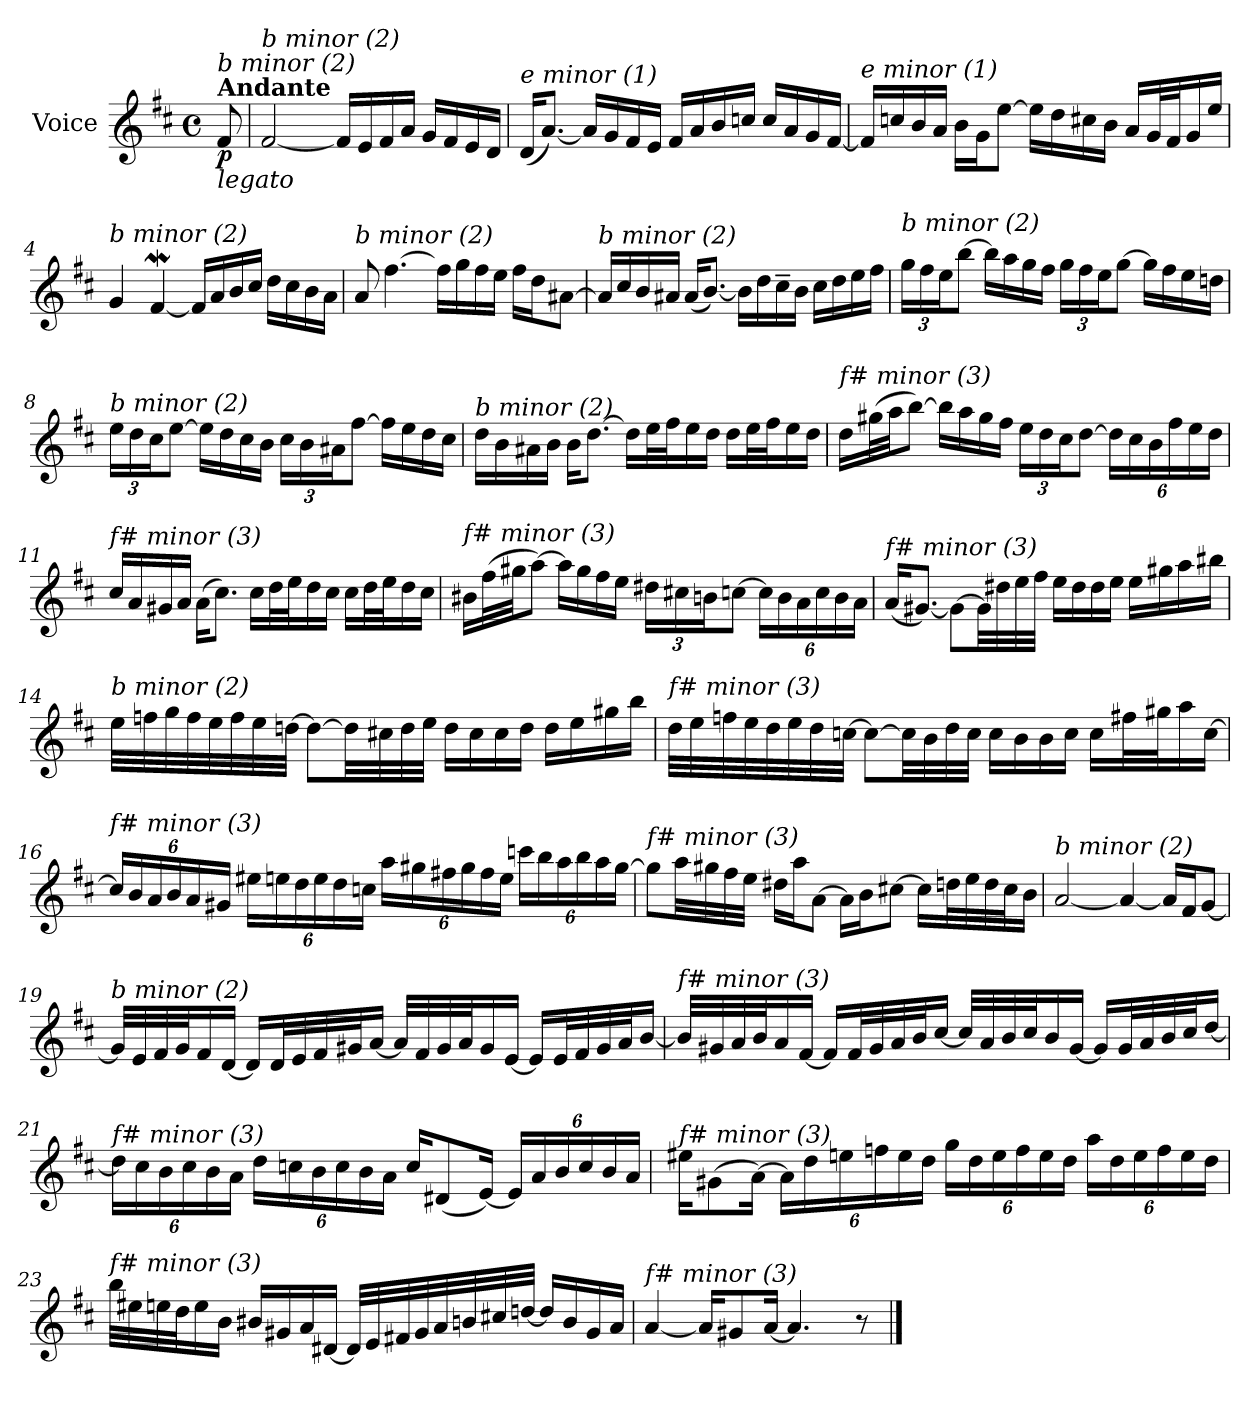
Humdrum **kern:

**kern	**dynam
*part1	*part1
*staff1	*staff1
*I"Voice	*
*I'V	*
*clefG2	*
*k[f#c#]	*
*M4/4	*
*met(c)	*
=	=
!LO:TX:a:B:t=Andante	!
!LO:TX:b:i:t=legato	!
!LO:TX:i:t=b minor (2)	!
!	!LO:DY:b
8f#/	p
=1	=1
!LO:TX:i:t=b minor (2)	!
[2f#/	.
16f#/LL]	.
16e/	.
16f#/	.
16a/JJ	.
16g/LL	.
16f#/	.
16e/	.
16d/JJ	.
=2	=2
!LO:TX:i:t=e minor (1)	!
(<16d/KL	.
[8.a/J)	.
16a/LL]	.
16g/	.
16f#/	.
16e/JJ	.
16f#/LL	.
16a/	.
16b/	.
16ccn/JJ	.
16cc/LL	.
16a/	.
16g/	.
[16f#/JJ	.
!!LO:LB:g=z
=3	=3
!LO:TX:i:t=e minor (1)	!
16f#/LL]	.
16ccn/	.
16b/	.
16a/JJ	.
16b\LL	.
16g\J	.
[8ee\J	.
16ee\LL]	.
16dd\	.
16cc#X\	.
16b\JJ	.
16a/LL	.
32g/L	.
32f#/J	.
16g/	.
16ee/JJ	.
=4	=4
!LO:TX:i:t=b minor (2)	!
4g/	.
[4f#W/	.
16f#/LL]	.
16a/	.
16b/	.
16cc#/JJ	.
16dd\LL	.
16cc#\	.
16b\	.
16a\JJ	.
!!LO:LB:g=z
=5	=5
!LO:TX:i:t=b minor (2)	!
8a/	.
[4.ff#\	.
16ff#\LL]	.
16gg\	.
16ff#\	.
16ee\JJ	.
16ff#\LL	.
16dd\J	.
[8a#X\J	.
=6	=6
!LO:TX:i:t=b minor (2)	!
16a#/LL]	.
16cc#/	.
16b/	.
16a#X/JJ	.
(<16a#/KL	.
[8.b/J)	.
16b\LL]	.
16dd\	.
16cc#~\	.
16b\JJ	.
16cc#\LL	.
16dd\	.
16ee\	.
16ff#\JJ	.
!!LO:LB:g=z
=7	=7
*Xbrackettup	*
!LO:TX:i:t=b minor (2)	!
24gg\LL	.
24ff#\	.
24ee\J	.
[8bb\J	.
16bb\LL]	.
16aa\	.
16gg\	.
16ff#\JJ	.
24gg\LL	.
24ff#\	.
24ee\J	.
[8gg\J	.
16gg\LL]	.
16ff#\	.
16ee\	.
16ddn\JJ	.
=8	=8
!LO:TX:i:t=b minor (2)	!
24ee\LL	.
24dd\	.
24cc#\J	.
[8ee\J	.
16ee\LL]	.
16dd\	.
16cc#\	.
16b\JJ	.
24cc#\LL	.
24b\	.
24a#X\J	.
[8ff#\J	.
16ff#\LL]	.
16ee\	.
16dd\	.
16cc#\JJ	.
!!LO:LB:g=z
=9	=9
!LO:TX:i:t=b minor (2)	!
16dd\LL	.
16b\	.
16a#X\	.
16b\JJ	.
16b\KL	.
[8.dd\J	.
16dd\LL]	.
32ee\L	.
32ff#\J	.
16ee\	.
16dd\JJ	.
16dd\LL	.
32ee\L	.
32ff#\J	.
16ee\	.
16dd\JJ	.
=10	=10
!LO:TX:i:t=f# minor (3)	!
16dd\LL	.
(>32gg#X\L	.
32aa\JJ	.
[8bb\J)	.
16bb\LL]	.
16aa\	.
16gg#\	.
16ff#\JJ	.
24ee\LL	.
24dd\	.
24cc#\J	.
[8dd\J	.
24dd\LL]	.
24cc#\	.
24b\	.
24ff#\	.
24ee\	.
24dd\JJ	.
!!LO:LB:g=z
=11	=11
!LO:TX:i:t=f# minor (3)	!
16cc#/LL	.
16a/	.
16g#X/	.
16a/JJ	.
(>16a\KL	.
8.cc#\J)	.
16cc#\LL	.
32dd\L	.
32ee\J	.
16dd\	.
16cc#\JJ	.
16cc#\LL	.
32dd\L	.
32ee\J	.
16dd\	.
16cc#\JJ	.
=12	=12
!LO:TX:i:t=f# minor (3)	!
16b#Xi\LL	.
(>32ff#\L	.
32gg#X\JJ	.
[8aa\J)	.
16aa\LL]	.
16gg#\	.
16ff#\	.
16ee\JJ	.
24dd#X\LL	.
24cc#X\	.
24b\J	.
[8ccn\J	.
24cc\LL]	.
24b\	.
24a\	.
24cc\	.
24b\	.
24a\JJ	.
!!LO:LB:g=z
=13	=13
!LO:TX:i:t=f# minor (3)	!
(<16a/KL	.
[8.g#X/J)	.
8g#\L_	.
32g#\LL]	.
32dd#X\	.
32ee\	.
32ff#\JJJ	.
16ee\LL	.
16dd#\	.
16dd#\	.
16ee\JJ	.
16ee\LL	.
16gg#X\	.
16aa\	.
16bb#Xi\JJ	.
=14	=14
!LO:TX:i:t=b minor (2)	!
32ee\LLL	.
32ffn\	.
32gg\	.
32ff\	.
32ee\	.
32ff\	.
32ee\	.
[32ddn\JJJ	.
8dd\L_	.
32dd\LL]	.
32cc#X\	.
32dd\	.
32ee\JJJ	.
16dd\LL	.
16cc#\	.
16cc#\	.
16dd\JJ	.
16dd\LL	.
16ee\	.
16gg#X\	.
16bb\JJ	.
!!LO:LB:g=z
=15	=15
!LO:TX:i:t=f# minor (3)	!
32dd\LLL	.
32ee\	.
32ffnj\	.
32ee\	.
32dd\	.
32ee\	.
32dd\	.
[32ccn\JJJ	.
8cc\L_	.
32cc\LL]	.
32b\	.
32dd\	.
32cc\JJJ	.
16cc\LL	.
16b\	.
16b\	.
16cc\JJ	.
16cc\LL	.
32ff#X\L	.
32gg#X\J	.
16aa\	.
[16cc\JJ	.
=16	=16
!LO:TX:i:t=f# minor (3)	!
24cc/LL]	.
24b/	.
24a/	.
24b/	.
24a/	.
24g#X/JJ	.
24ee#Xi\LL	.
24ee\	.
24dd\	.
24ee\	.
24dd\	.
24ccn\JJ	.
24aa\LL	.
24gg#X\	.
24ff#X\	.
24gg#\	.
24ff#\	.
24ee\JJ	.
24cccn\LL	.
24bb\	.
24aa\	.
24bb\	.
24aa\	.
[24gg#\JJ	.
!!LO:LB:g=z
=17	=17
!LO:TX:i:t=f# minor (3)	!
8gg#\L]	.
32aa\LL	.
32gg#X\	.
32ff#\	.
32ee\JJJ	.
16dd#X\LL	.
16aa\J	.
[8a\J	.
16a\LL]	.
16b\J	.
[8cc#X\J	.
16cc#\LL]	.
32ddn\L	.
32ee\	.
32dd\	.
32cc#\J	.
16b\JJ	.
=18	=18
!LO:TX:i:t=b minor (2)	!
[2a/	.
4a/_	.
16a/LL]	.
16f#/J	.
[8g/J	.
!!LO:LB:g=z
=19	=19
!LO:TX:i:t=b minor (2)	!
32g/LLL]	.
32e/	.
32f#/	.
32g/J	.
16f#/	.
[16d/JJ	.
16d/LL]	.
32d/L	.
32e/	.
32f#/	.
32g#X/J	.
[16a/JJ	.
32a/LLL]	.
32f#/	.
32g#/	.
32a/J	.
16g#/	.
[16e/JJ	.
16e/LL]	.
32e/L	.
32f#/	.
32g#/	.
32a/J	.
[16b/JJ	.
=20	=20
!LO:TX:i:t=f# minor (3)	!
32b/LLL]	.
32g#X/	.
32a/	.
32b/J	.
16a/	.
[16f#/JJ	.
16f#/LL]	.
32f#/L	.
32g#/	.
32a/	.
32b/J	.
[16cc#/JJ	.
32cc#/LLL]	.
32a/	.
32b/	.
32cc#/J	.
16b/	.
[16g#/JJ	.
16g#/LL]	.
32g#/L	.
32a/	.
32b/	.
32cc#/J	.
[16dd/JJ	.
!!LO:LB:g=z
=21	=21
!LO:TX:i:t=f# minor (3)	!
24dd\LL]	.
24cc#\	.
24b\	.
24cc#\	.
24b\	.
24a\JJ	.
24dd\LL	.
24ccn\	.
24b\	.
24cc\	.
24b\	.
24a\JJ	.
16cc/KL	.
(<8d#X/	.
[16e/Jk)	.
24e/LL]	.
24a/	.
24b/	.
24cc/	.
24b/	.
24a/JJ	.
=22	=22
!LO:TX:i:t=f# minor (3)	!
16ee#Xi\KL	.
(>8g#X\	.
[16a\Jk)	.
24a\LL]	.
24dd\	.
24ee\	.
24ffj\	.
24ee\	.
24dd\JJ	.
24gg\LL	.
24dd\	.
24ee\	.
24ffj\	.
24ee\	.
24dd\JJ	.
24aa\LL	.
24dd\	.
24ee\	.
24ffj\	.
24ee\	.
24dd\JJ	.
!!LO:LB:g=z
=23	=23
!LO:TX:i:t=f# minor (3)	!
32bb\LLL	.
32ee#Xi\	.
32ee\	.
32dd\J	.
16ee\	.
16b\JJ	.
16b#Xi/LL	.
16g#X/	.
16a/	.
[16d#X/JJ	.
32d#/LLL]	.
32e/	.
32f#X/	.
32g#/	.
32a/	.
32b/	.
32cc#X/	.
[32ddn/JJJ	.
16dd/LL]	.
16b/	.
16g#/	.
16a/JJ	.
=24	=24
!LO:TX:i:t=f# minor (3)	!
[4a/	.
16a/KL]	.
8g#X/	.
[16a/Jk	.
4.a/]	.
8r	.
==	==
*-	*-
